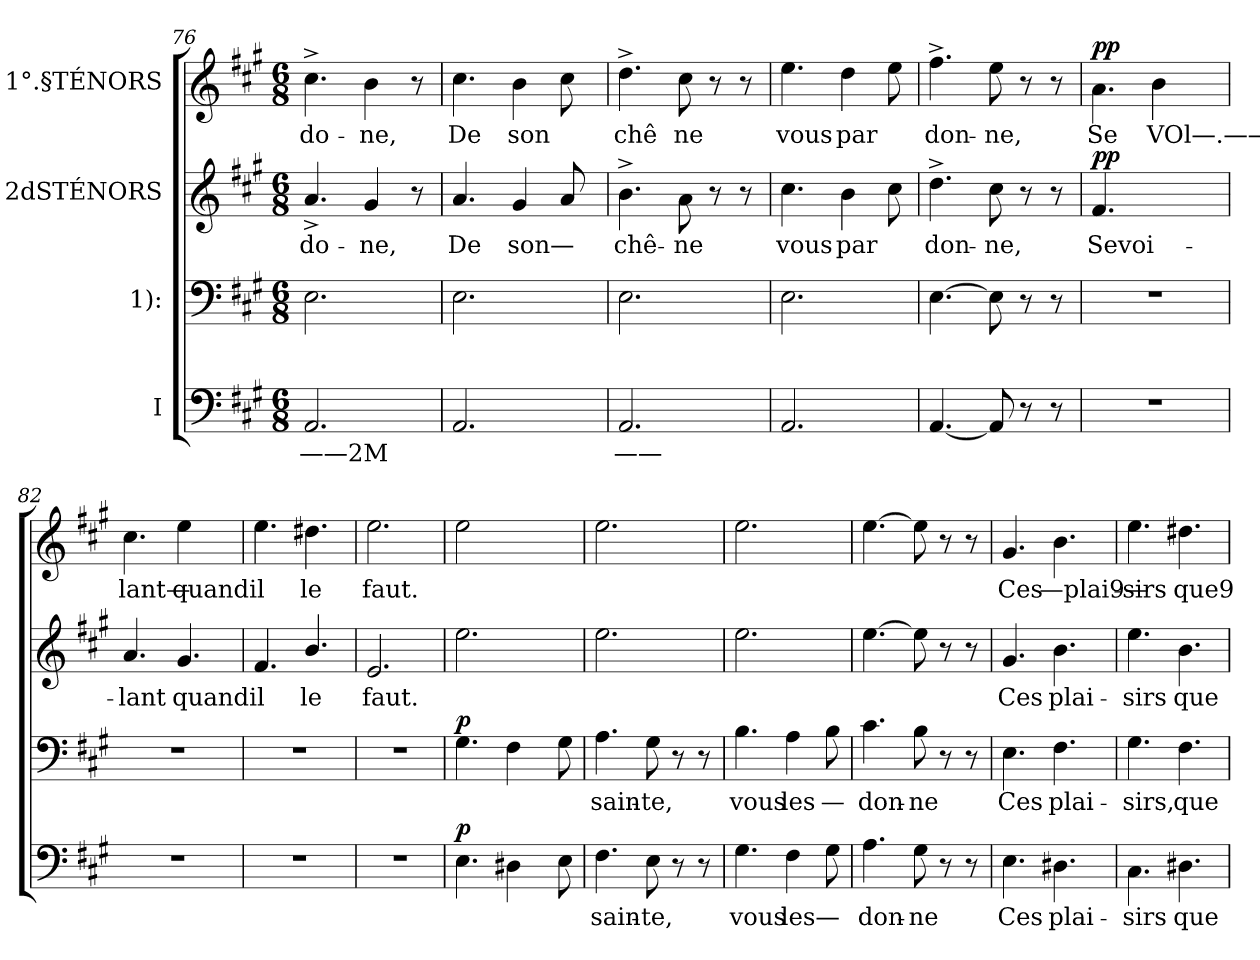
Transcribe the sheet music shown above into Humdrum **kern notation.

**kern	**text	**dynam	**kern	**text	**dynam	**kern	**text	**dynam	**kern	**text	**dynam
*part4	*part4	*part4	*part3	*part3	*part3	*part2	*part2	*part2	*part1	*part1	*part1
*staff4	*staff4	*staff4	*staff3	*staff3	*staff3	*staff2	*staff2	*staff2	*staff1	*staff1	*staff1
*I"I	*	*	*I"1):	*	*	*I"2dSTÉNORS	*	*	*I"1°.§TÉNORS	*	*
*clefF4	*	*	*clefF4	*	*	*clefG2	*	*	*clefG2	*	*
*k[f#c#g#]	*	*	*k[f#c#g#]	*	*	*k[f#c#g#]	*	*	*k[f#c#g#]	*	*
*M6/8	*	*	*M6/8	*	*	*M6/8	*	*	*M6/8	*	*
=76	=76	=76	=76	=76	=76	=76	=76	=76	=76	=76	=76
2.AAi/	——2M	.	2.Ei\	.	.	4.a^>i/	do-	.	4.cc#^>i\	do-	.
.	.	.	.	.	.	4g#i/	ne,	.	4bi\	ne,	.
.	.	.	.	.	.	8r	.	.	8r	.	.
=77	=77	=77	=77	=77	=77	=77	=77	=77	=77	=77	=77
2.AAi/	.	.	2.Ei\	.	.	4.ai/	De	.	4.cc#i\	De	.
.	.	.	.	.	.	4g#i/	son—	.	4bi\	son	.
.	.	.	.	.	.	8ai/	.	.	8cc#i\	.	.
=78	=78	=78	=78	=78	=78	=78	=78	=78	=78	=78	=78
2.AAi/	——	.	2.Ei\	.	.	4.b^>i\	chê-	.	4.dd^>i\	chê	.
.	.	.	.	.	.	8ai\	ne	.	8cc#i\	ne	.
.	.	.	.	.	.	8r	.	.	8r	.	.
.	.	.	.	.	.	8r	.	.	8r	.	.
=79	=79	=79	=79	=79	=79	=79	=79	=79	=79	=79	=79
2.AAi/	.	.	2.Ei\	.	.	4.cc#i\	vous	.	4.eei\	vous	.
.	.	.	.	.	.	4bi\	par	.	4ddi\	par	.
.	.	.	.	.	.	8cc#i\	--	.	8eei\	--	.
!!LO:LB:g=z
=80	=80	=80	=80	=80	=80	=80	=80	=80	=80	=80	=80
[4.AAi/	.	.	[4.Ei\	.	.	4.dd^>i\	don-	.	4.ff#^>i\	don-	.
8AAi/]	.	.	8Ei\]	.	.	8cc#i\	ne,	.	8eei\	ne,	.
8r	.	.	8r	.	.	8r	.	.	8r	.	.
8r	.	.	8r	.	.	8r	.	.	8r	.	.
=81	=81	=81	=81	=81	=81	=81	=81	=81	=81	=81	=81
!	!	!	!	!	!	!	!	!LO:DY:a	!	!	!LO:DY:a
2.r	.	.	2.r	.	.	4.f#i/	Sevoi-	pp	4.ai\	Se	pp
.	.	.	.	.	.	4.ryy	.	.	4bi\	VOl—.——	.
.	.	.	.	.	.	.	.	.	8ryy	.	.
=82	=82	=82	=82	=82	=82	=82	=82	=82	=82	=82	=82
2.r	.	.	2.r	.	.	4.ai/	lant	.	4.cc#i\	lant—	.
.	.	.	.	.	.	4.g#i/	quand	.	4eei\	quand	.
.	.	.	.	.	.	.	.	.	8ryy	.	.
=83	=83	=83	=83	=83	=83	=83	=83	=83	=83	=83	=83
2.r	.	.	2.r	.	.	4.f#i/	il	.	4.eei\	il	.
.	.	.	.	.	.	4.bi/	le	.	4.dd#Xi\	le	.
=84	=84	=84	=84	=84	=84	=84	=84	=84	=84	=84	=84
2.r	.	.	2.r	.	.	2.ei/	faut.	.	2.eei\	faut.	.
=85	=85	=85	=85	=85	=85	=85	=85	=85	=85	=85	=85
!	!	!LO:DY:a	!	!	!LO:DY:a	!	!	!	!	!	!
4.Ei\	.	p	4.G#i\	.	p	2.eei\	.	.	2eei\	.	.
4D#Xi\	.	.	4F#i\	.	.	.	.	.	.	.	.
.	.	.	.	.	.	.	.	.	4ryy	.	.
8Ei\	.	.	8G#i\	.	.	.	.	.	.	.	.
!!LO:LB:g=z
=86	=86	=86	=86	=86	=86	=86	=86	=86	=86	=86	=86
4.F#i\	sain-	.	4.Ai\	sain-	.	2.eei\	.	.	2.eei\	.	.
8Ei\	te,	.	8G#i\	te,	.	.	.	.	.	.	.
8r	.	.	8r	.	.	.	.	.	.	.	.
8r	.	.	8r	.	.	.	.	.	.	.	.
=87	=87	=87	=87	=87	=87	=87	=87	=87	=87	=87	=87
4.G#i\	vous	.	4.Bi\	vous	.	2.eei\	.	.	2.eei\	.	.
4F#i\	les—	.	4Ai\	les	.	.	.	.	.	.	.
8G#i\	.	.	8Bi\	—	.	.	.	.	.	.	.
=88	=88	=88	=88	=88	=88	=88	=88	=88	=88	=88	=88
4.Ai\	don-	.	4.c#i\	don-	.	[4.eei\	.	.	[4.eei\	.	.
8G#i\	ne	.	8Bi\	ne	.	8eei\]	.	.	8eei\]	.	.
8r	.	.	8r	.	.	8r	.	.	8r	.	.
8r	.	.	8r	.	.	8r	.	.	8r	.	.
=89	=89	=89	=89	=89	=89	=89	=89	=89	=89	=89	=89
4.Ei\	Ces	.	4.Ei\	Ces	.	4.g#i/	Ces	.	4.g#i/	Ces	.
4.D#Xi\	plai-	.	4.F#i\	plai-	.	4.bi\	plai-	.	4.bi\	—plai9—-	.
=90	=90	=90	=90	=90	=90	=90	=90	=90	=90	=90	=90
4.C#i\	sirs	.	4.G#i\	sirs,	.	4.eei\	sirs	.	4.eei\	sirs	.
4.D#Xi\	que	.	4.F#i\	que	.	4.bi\	que	.	4.dd#Xi\	que9	.
=	=	=	=	=	=	=	=	=	=	=	=
*-	*-	*-	*-	*-	*-	*-	*-	*-	*-	*-	*-
